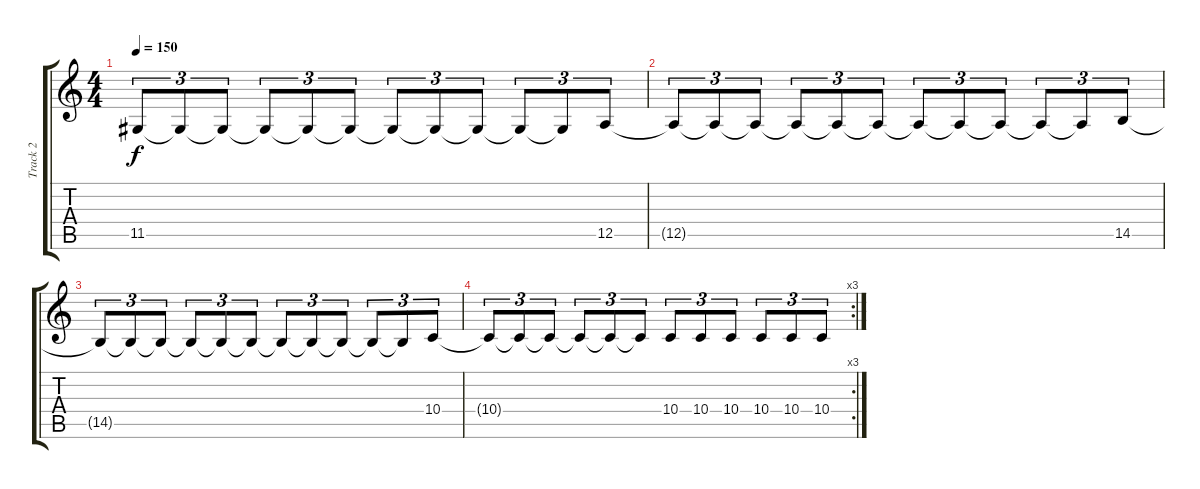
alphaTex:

\track ("Track 2" "Track 2") {instrument lead5charang}
\staff {score tabs}
\tuning (E4 B3 G3 D3 A2 E2) {hide}
\ts (4 4)
\tempo 150
\clef g2
\ks c
11.5.8{tu (3 2) dy f} 11.5{t}.8{tu (3 2)} 11.5{t}.8{tu (3 2)} 11.5{t}.8{tu (3 2)} 11.5{t}.8{tu (3 2)} 11.5{t}.8{tu (3 2)} 11.5{t}.8{tu (3 2)} 11.5{t}.8{tu (3 2)} 11.5{t}.8{tu (3 2)} 11.5{t}.8{tu (3 2)} 11.5{t}.8{tu (3 2)} 12.5.8{tu (3 2)} |
12.5{t}.8{tu (3 2)} 12.5{t}.8{tu (3 2)} 12.5{t}.8{tu (3 2)} 12.5{t}.8{tu (3 2)} 12.5{t}.8{tu (3 2)} 12.5{t}.8{tu (3 2)} 12.5{t}.8{tu (3 2)} 12.5{t}.8{tu (3 2)} 12.5{t}.8{tu (3 2)} 12.5{t}.8{tu (3 2)} 12.5{t}.8{tu (3 2)} 14.5.8{tu (3 2)} |
14.5{t}.8{tu (3 2)} 14.5{t}.8{tu (3 2)} 14.5{t}.8{tu (3 2)} 14.5{t}.8{tu (3 2)} 14.5{t}.8{tu (3 2)} 14.5{t}.8{tu (3 2)} 14.5{t}.8{tu (3 2)} 14.5{t}.8{tu (3 2)} 14.5{t}.8{tu (3 2)} 14.5{t}.8{tu (3 2)} 14.5{t}.8{tu (3 2)} 10.4.8{tu (3 2)} |
\rc 3
10.4{t}.8{tu (3 2)} 10.4{t}.8{tu (3 2)} 10.4{t}.8{tu (3 2)} 10.4{t}.8{tu (3 2)} 10.4{t}.8{tu (3 2)} 10.4{t}.8{tu (3 2)} 10.4.8{tu (3 2)} 10.4.8{tu (3 2)} 10.4.8{tu (3 2)} 10.4.8{tu (3 2)} 10.4.8{tu (3 2)} 10.4.8{tu (3 2)}
